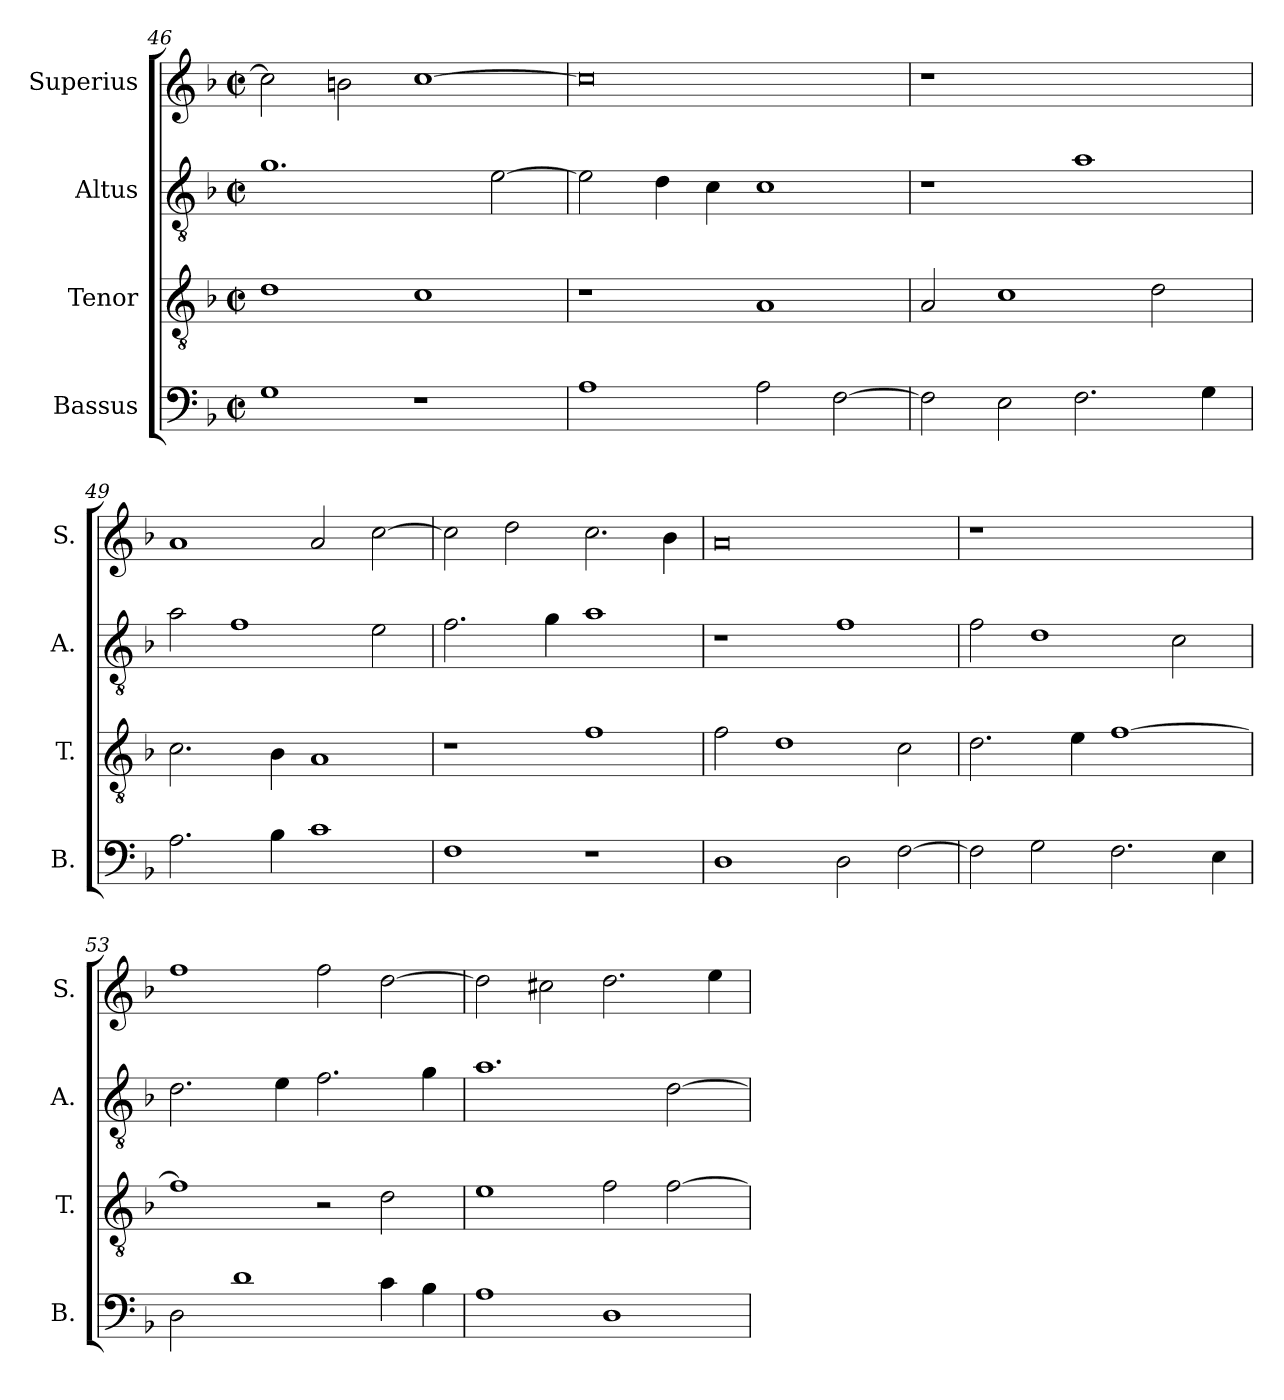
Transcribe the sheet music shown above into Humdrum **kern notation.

**kern	**kern	**kern	**kern
*part4	*part3	*part2	*part1
*staff4	*staff3	*staff2	*staff1
*I"Bassus	*I"Tenor	*I"Altus	*I"Superius
*I'B.	*I'T.	*I'A.	*I'S.
*clefF4	*clefGv2	*clefGv2	*clefG2
*	*ITrd7c12	*ITrd7c12	*
*k[b-]	*k[b-]	*k[b-]	*k[b-]
*F:	*F:	*F:	*F:
*M2/2	*M2/2	*M2/2	*M2/2
*met(c|)	*met(c|)	*met(c|)	*met(c|)
=46	=46	=46	=46
1Gi	1Di	1.Gi	2cci\]
.	.	.	2bni\
1r	1Ci	.	[>1cci
.	.	[>2Ei\	.
=47	=47	=47	=47
1Ai	1r	2Ei\]	0cci]
.	.	4Di\	.
.	.	4Ci\	.
2Ai\	1AAi	1Ci	.
[>2Fi\	.	.	.
=48	=48	=48	=48
!	!	!	!LO:N:vis=1
2Fi\]	2AAi/	1r	1r
2Ei\	1Ci	.	.
2.Fi\	.	1Ai	1ryy
.	2Di\	.	.
4Gi\	.	.	.
!!LO:LB:g=z
=49	=49	=49	=49
2.Ai\	2.Ci\	2Ai\	1ai
.	.	1Fi	.
4B-i\	4BB-i\	.	.
1ci	1AAi	.	2ai/
.	.	2Ei\	[>2cci\
=50	=50	=50	=50
1Fi	1r	2.Fi\	2cci\]
.	.	.	2ddi\
.	.	4Gi\	.
1r	1Fi	1Ai	2.cci\
.	.	.	4b-i\
=51	=51	=51	=51
1Di	2Fi\	1r	0ai
.	1Di	.	.
2Di\	.	1Fi	.
[>2Fi\	2Ci\	.	.
=52	=52	=52	=52
!	!	!	!LO:N:vis=1
2Fi\]	2.Di\	2Fi\	1r
2Gi\	.	1Di	.
.	4Ei\	.	.
2.Fi\	[>1Fi	.	1ryy
.	.	2Ci\	.
4Ei\	.	.	.
!!LO:PB:g=z
=53	=53	=53	=53
2Di\	1Fi]	2.Di\	1ffi
1di	.	.	.
.	.	4Ei\	.
.	2r	2.Fi\	2ffi\
4ci\	2Di\	.	[>2ddi\
4B-i\	.	4Gi\	.
=54	=54	=54	=54
1Ai	1Ei	1.Ai	2ddi\]
.	.	.	2cc#Xi\
1Di	2Fi\	.	2.ddi\
.	[>2Fi\	[>2Di\	.
.	.	.	4eei\
=	=	=	=
*-	*-	*-	*-
